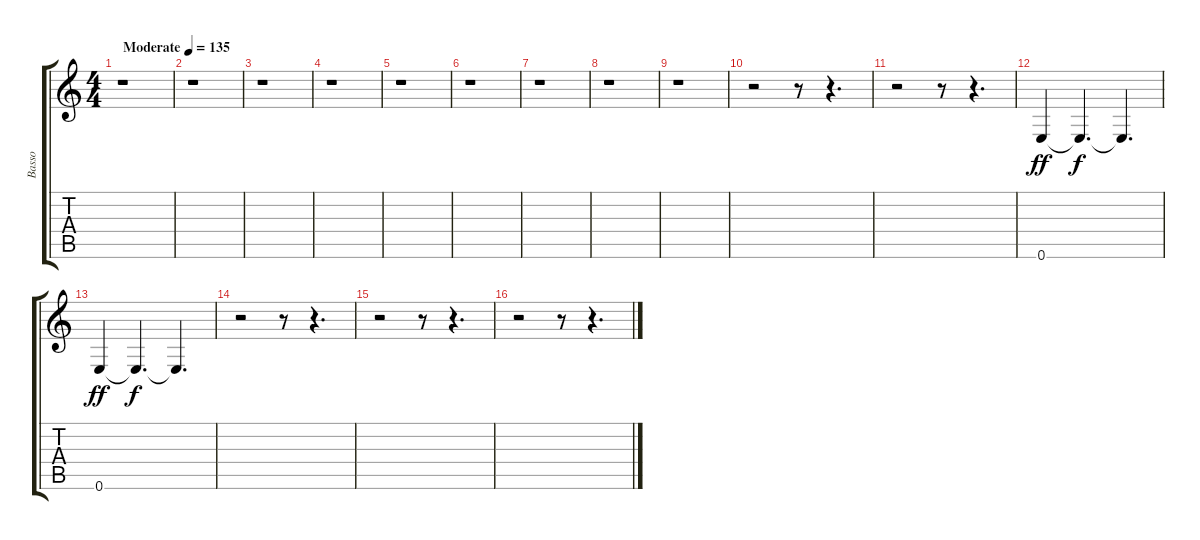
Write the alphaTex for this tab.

\track ("Basso" "Basso") {instrument electricbassfinger}
\staff {score tabs}
\tuning (E4 B3 G3 D3 A2 E2) {hide}
\ts (4 4)
\tempo (135 "Moderate")
\clef g2
\ks c
r.1{dy ff instrument electricbassfinger} |
r.1 |
r.1 |
r.1 |
r.1 |
r.1 |
r.1 |
r.1 |
r.1 |
r.2 r.8 r.4{d} |
r.2 r.8 r.4{d} |
0.6.4 0.6{t}.4{d dy f} 0.6{t}.4{d} |
0.6.4{dy ff} 0.6{t}.4{d dy f} 0.6{t}.4{d} |
r.2 r.8 r.4{d} |
r.2 r.8 r.4{d} |
r.2 r.8 r.4{d}
